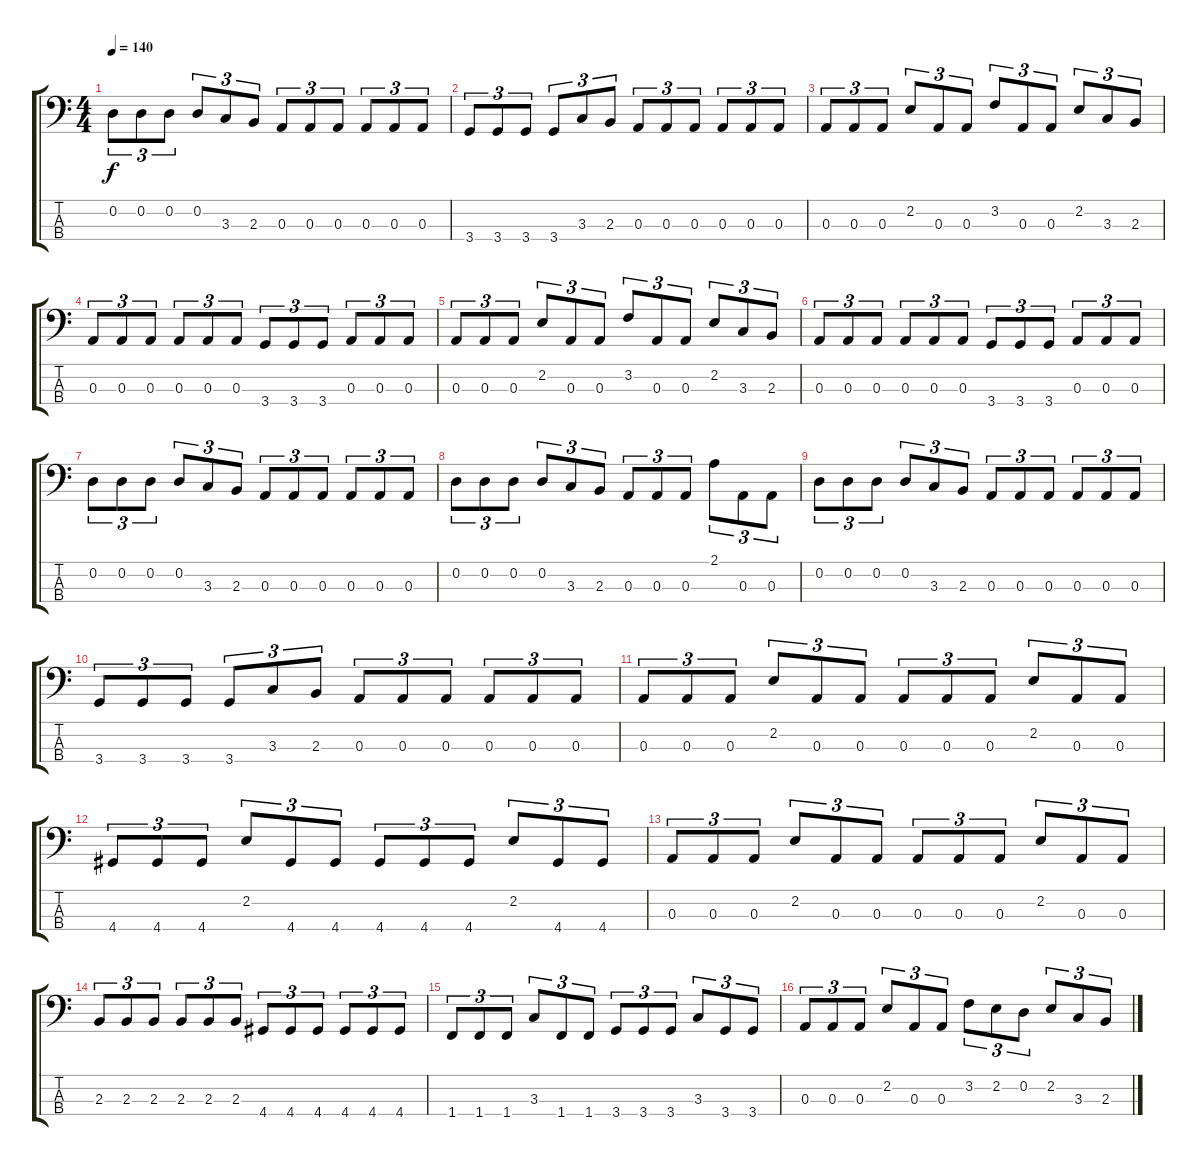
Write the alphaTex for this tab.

\track "" {instrument electricbassfinger}
\staff {score tabs}
\tuning (G2 D2 A1 E1) {hide}
\ts (4 4)
\tempo 140
\clef f4
\ks c
0.2.8{tu (3 2) dy f} 0.2.8{tu (3 2)} 0.2.8{tu (3 2)} 0.2.8{tu (3 2)} 3.3.8{tu (3 2)} 2.3.8{tu (3 2)} 0.3.8{tu (3 2)} 0.3.8{tu (3 2)} 0.3.8{tu (3 2)} 0.3.8{tu (3 2)} 0.3.8{tu (3 2)} 0.3.8{tu (3 2)} |
3.4.8{tu (3 2)} 3.4.8{tu (3 2)} 3.4.8{tu (3 2)} 3.4.8{tu (3 2)} 3.3.8{tu (3 2)} 2.3.8{tu (3 2)} 0.3.8{tu (3 2)} 0.3.8{tu (3 2)} 0.3.8{tu (3 2)} 0.3.8{tu (3 2)} 0.3.8{tu (3 2)} 0.3.8{tu (3 2)} |
0.3.8{tu (3 2)} 0.3.8{tu (3 2)} 0.3.8{tu (3 2)} 2.2.8{tu (3 2)} 0.3.8{tu (3 2)} 0.3.8{tu (3 2)} 3.2.8{tu (3 2)} 0.3.8{tu (3 2)} 0.3.8{tu (3 2)} 2.2.8{tu (3 2)} 3.3.8{tu (3 2)} 2.3.8{tu (3 2)} |
0.3.8{tu (3 2)} 0.3.8{tu (3 2)} 0.3.8{tu (3 2)} 0.3.8{tu (3 2)} 0.3.8{tu (3 2)} 0.3.8{tu (3 2)} 3.4.8{tu (3 2)} 3.4.8{tu (3 2)} 3.4.8{tu (3 2)} 0.3.8{tu (3 2)} 0.3.8{tu (3 2)} 0.3.8{tu (3 2)} |
0.3.8{tu (3 2)} 0.3.8{tu (3 2)} 0.3.8{tu (3 2)} 2.2.8{tu (3 2)} 0.3.8{tu (3 2)} 0.3.8{tu (3 2)} 3.2.8{tu (3 2)} 0.3.8{tu (3 2)} 0.3.8{tu (3 2)} 2.2.8{tu (3 2)} 3.3.8{tu (3 2)} 2.3.8{tu (3 2)} |
0.3.8{tu (3 2)} 0.3.8{tu (3 2)} 0.3.8{tu (3 2)} 0.3.8{tu (3 2)} 0.3.8{tu (3 2)} 0.3.8{tu (3 2)} 3.4.8{tu (3 2)} 3.4.8{tu (3 2)} 3.4.8{tu (3 2)} 0.3.8{tu (3 2)} 0.3.8{tu (3 2)} 0.3.8{tu (3 2)} |
0.2.8{tu (3 2)} 0.2.8{tu (3 2)} 0.2.8{tu (3 2)} 0.2.8{tu (3 2)} 3.3.8{tu (3 2)} 2.3.8{tu (3 2)} 0.3.8{tu (3 2)} 0.3.8{tu (3 2)} 0.3.8{tu (3 2)} 0.3.8{tu (3 2)} 0.3.8{tu (3 2)} 0.3.8{tu (3 2)} |
0.2.8{tu (3 2)} 0.2.8{tu (3 2)} 0.2.8{tu (3 2)} 0.2.8{tu (3 2)} 3.3.8{tu (3 2)} 2.3.8{tu (3 2)} 0.3.8{tu (3 2)} 0.3.8{tu (3 2)} 0.3.8{tu (3 2)} 2.1.8{tu (3 2)} 0.3.8{tu (3 2)} 0.3.8{tu (3 2)} |
0.2.8{tu (3 2)} 0.2.8{tu (3 2)} 0.2.8{tu (3 2)} 0.2.8{tu (3 2)} 3.3.8{tu (3 2)} 2.3.8{tu (3 2)} 0.3.8{tu (3 2)} 0.3.8{tu (3 2)} 0.3.8{tu (3 2)} 0.3.8{tu (3 2)} 0.3.8{tu (3 2)} 0.3.8{tu (3 2)} |
3.4.8{tu (3 2)} 3.4.8{tu (3 2)} 3.4.8{tu (3 2)} 3.4.8{tu (3 2)} 3.3.8{tu (3 2)} 2.3.8{tu (3 2)} 0.3.8{tu (3 2)} 0.3.8{tu (3 2)} 0.3.8{tu (3 2)} 0.3.8{tu (3 2)} 0.3.8{tu (3 2)} 0.3.8{tu (3 2)} |
0.3.8{tu (3 2)} 0.3.8{tu (3 2)} 0.3.8{tu (3 2)} 2.2.8{tu (3 2)} 0.3.8{tu (3 2)} 0.3.8{tu (3 2)} 0.3.8{tu (3 2)} 0.3.8{tu (3 2)} 0.3.8{tu (3 2)} 2.2.8{tu (3 2)} 0.3.8{tu (3 2)} 0.3.8{tu (3 2)} |
4.4.8{tu (3 2)} 4.4.8{tu (3 2)} 4.4.8{tu (3 2)} 2.2.8{tu (3 2)} 4.4.8{tu (3 2)} 4.4.8{tu (3 2)} 4.4.8{tu (3 2)} 4.4.8{tu (3 2)} 4.4.8{tu (3 2)} 2.2.8{tu (3 2)} 4.4.8{tu (3 2)} 4.4.8{tu (3 2)} |
0.3.8{tu (3 2)} 0.3.8{tu (3 2)} 0.3.8{tu (3 2)} 2.2.8{tu (3 2)} 0.3.8{tu (3 2)} 0.3.8{tu (3 2)} 0.3.8{tu (3 2)} 0.3.8{tu (3 2)} 0.3.8{tu (3 2)} 2.2.8{tu (3 2)} 0.3.8{tu (3 2)} 0.3.8{tu (3 2)} |
2.3.8{tu (3 2)} 2.3.8{tu (3 2)} 2.3.8{tu (3 2)} 2.3.8{tu (3 2)} 2.3.8{tu (3 2)} 2.3.8{tu (3 2)} 4.4.8{tu (3 2)} 4.4.8{tu (3 2)} 4.4.8{tu (3 2)} 4.4.8{tu (3 2)} 4.4.8{tu (3 2)} 4.4.8{tu (3 2)} |
1.4.8{tu (3 2)} 1.4.8{tu (3 2)} 1.4.8{tu (3 2)} 3.3.8{tu (3 2)} 1.4.8{tu (3 2)} 1.4.8{tu (3 2)} 3.4.8{tu (3 2)} 3.4.8{tu (3 2)} 3.4.8{tu (3 2)} 3.3.8{tu (3 2)} 3.4.8{tu (3 2)} 3.4.8{tu (3 2)} |
0.3.8{tu (3 2)} 0.3.8{tu (3 2)} 0.3.8{tu (3 2)} 2.2.8{tu (3 2)} 0.3.8{tu (3 2)} 0.3.8{tu (3 2)} 3.2.8{tu (3 2)} 2.2.8{tu (3 2)} 0.2.8{tu (3 2)} 2.2.8{tu (3 2)} 3.3.8{tu (3 2)} 2.3.8{tu (3 2)}
